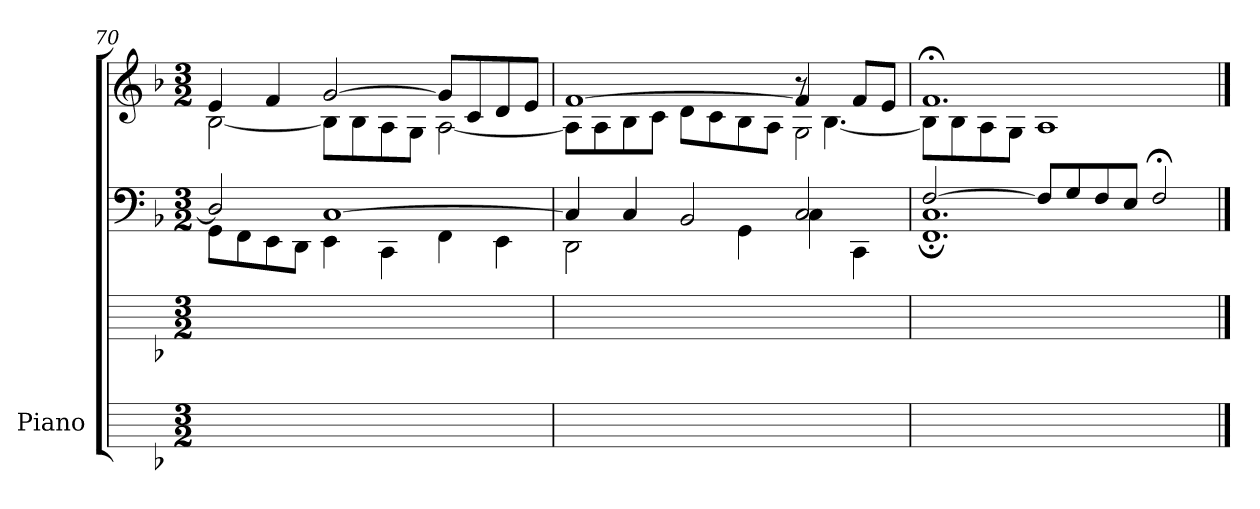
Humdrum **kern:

**kern	**kern	**kern	**kern
*part1	*part1	*part1	*part1
*staff4	*staff3	*staff2	*staff1
*I"Piano	*	*	*
*I'Pno	*	*	*
*	*	*clefF4	*clefG2
*k[b-]	*k[b-]	*k[b-]	*k[b-]
*F:	*F:	*F:	*F:
*M3/2	*M3/2	*M3/2	*M3/2
=70	=70	=70	=70
*	*	*^	*^
*	*	*	*	*	*^
1.ryy	1.ryy	2D/]	8GGL	4e/	[2B-\	1.ryy
.	.	.	8FF	.	.	.
.	.	.	8EE	4f/	.	.
.	.	.	8DDJ	.	.	.
.	.	[1C/	4EE\	[2g/	8B-L]	.
.	.	.	.	.	8B-	.
.	.	.	4CC\	.	8A	.
.	.	.	.	.	8GJ	.
.	.	.	4FF\	8g/L]	[2A\	.
.	.	.	.	8c/	.	.
.	.	.	4EE\	8d/	.	.
.	.	.	.	8e/J	.	.
=71	=71	=71	=71	=71	=71	=71
1.ryy	1.ryy	4C/]	2DD\	[1f/	8A\L]	2ryy
.	.	.	.	.	8A\	.
.	.	4C/	.	.	8B-\	.
.	.	.	.	.	8c\J	.
.	.	2BB-/	4ryy	.	8dL	2ryy
.	.	.	.	.	8c	.
.	.	.	4GG\	.	8B-	.
.	.	.	.	.	8AJ	.
.	.	2C/	4C\	4f/]	8r	2G\
.	.	.	.	.	[4.B-\	.
.	.	.	4CC\	8f/L	.	.
.	.	.	.	8e/J	.	.
=72	=72	=72	=72	=72	=72	=72
1.ryy	1.ryy	[2F/	1.FF\; 1.C\;	1.f;</	8B-L]	1.r;yy
.	.	.	.	.	8B-	.
.	.	.	.	.	8A	.
.	.	.	.	.	8GJ	.
.	.	8FL]	.	.	1A\	.
.	.	8G	.	.	.	.
.	.	8F	.	.	.	.
.	.	8EJ	.	.	.	.
.	.	2F;</	.	.	.	.
*	*	*v	*v	*	*	*
*	*	*	*v	*v	*v
==	==	==	==
*-	*-	*-	*-
